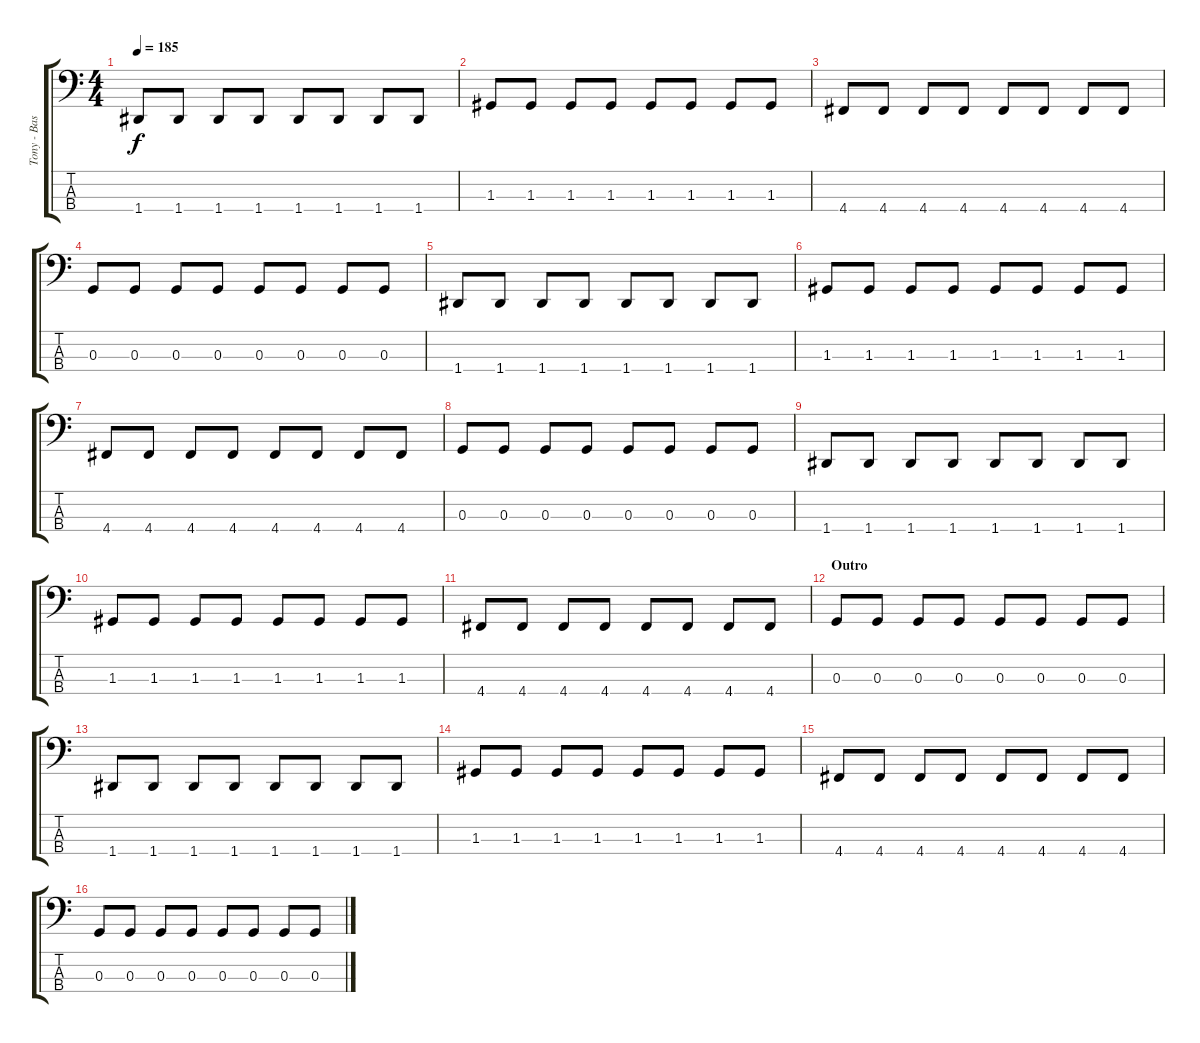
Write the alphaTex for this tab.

\track ("Tony - Bass" "Tony - Bas") {instrument electricbasspick}
\staff {score tabs}
\tuning (F2 C2 G1 D1) {hide}
\ts (4 4)
\tempo 185
\clef f4
\ks c
1.4.8{dy f} 1.4.8 1.4.8 1.4.8 1.4.8 1.4.8 1.4.8 1.4.8 |
1.3.8 1.3.8 1.3.8 1.3.8 1.3.8 1.3.8 1.3.8 1.3.8 |
4.4.8 4.4.8 4.4.8 4.4.8 4.4.8 4.4.8 4.4.8 4.4.8 |
0.3.8 0.3.8 0.3.8 0.3.8 0.3.8 0.3.8 0.3.8 0.3.8 |
1.4.8 1.4.8 1.4.8 1.4.8 1.4.8 1.4.8 1.4.8 1.4.8 |
1.3.8 1.3.8 1.3.8 1.3.8 1.3.8 1.3.8 1.3.8 1.3.8 |
4.4.8 4.4.8 4.4.8 4.4.8 4.4.8 4.4.8 4.4.8 4.4.8 |
0.3.8 0.3.8 0.3.8 0.3.8 0.3.8 0.3.8 0.3.8 0.3.8 |
1.4.8 1.4.8 1.4.8 1.4.8 1.4.8 1.4.8 1.4.8 1.4.8 |
1.3.8 1.3.8 1.3.8 1.3.8 1.3.8 1.3.8 1.3.8 1.3.8 |
4.4.8 4.4.8 4.4.8 4.4.8 4.4.8 4.4.8 4.4.8 4.4.8 |
\section ("" "Outro")
0.3.8 0.3.8 0.3.8 0.3.8 0.3.8 0.3.8 0.3.8 0.3.8 |
1.4.8 1.4.8 1.4.8 1.4.8 1.4.8 1.4.8 1.4.8 1.4.8 |
1.3.8 1.3.8 1.3.8 1.3.8 1.3.8 1.3.8 1.3.8 1.3.8 |
4.4.8 4.4.8 4.4.8 4.4.8 4.4.8 4.4.8 4.4.8 4.4.8 |
0.3.8 0.3.8 0.3.8 0.3.8 0.3.8 0.3.8 0.3.8 0.3.8
